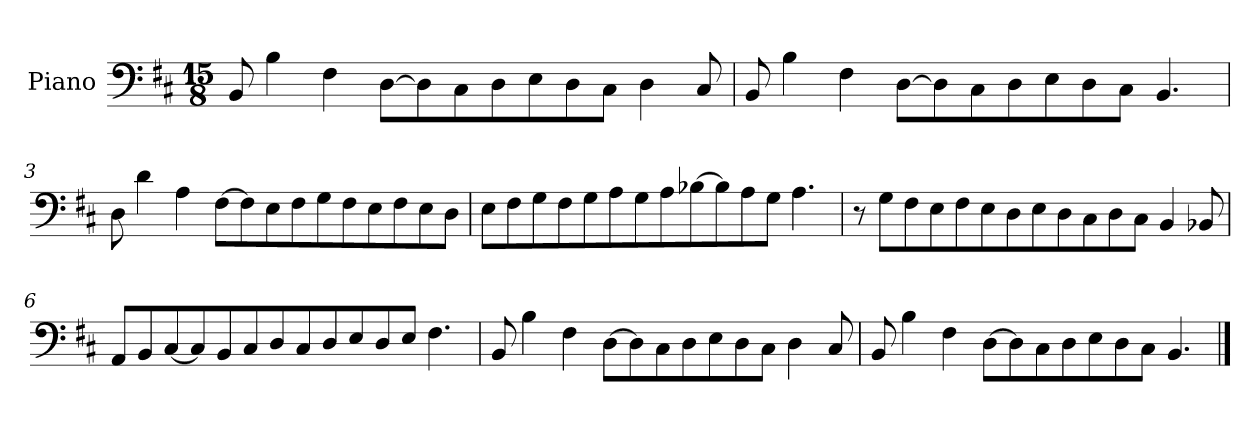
**kern
*part1
*staff1
*I"Piano
*I'Pno
*clefF4
*k[f#c#]
*M15/8
=1
8BB/
4B\
4F#\
[8D\L
8D\]
8C#\
8D\
8E\
8D\
8C#\J
4D\
8C#/
=2
8BB/
4B\
4F#\
[8D\L
8D\]
8C#\
8D\
8E\
8D\
8C#\J
4.BB/
=3
8D\
4d\
4A\
[8F#\L
8F#\]
8E\
8F#\
8G\
8F#\
8E\
8F#\
8E\
8D\J
=4
8E\L
8F#\
8G\
8F#\
8G\
8A\
8G\
8A\
[8B-X\
8B-\]
8A\
8G\J
4.A\
=5
8r
8G\L
8F#\
8E\
8F#\
8E\
8D\
8E\
8D\
8C#\
8D\
8C#\J
4BB/
8BB-X/
=6
8AA/L
8BB/
[8C#/
8C#/]
8BB/
8C#/
8D/
8C#/
8D/
8E/
8D/
8E/J
4.F#\
=7
8BB/
4B\
4F#\
[8D\L
8D\]
8C#\
8D\
8E\
8D\
8C#\J
4D\
8C#/
=8
8BB/
4B\
4F#\
[8D\L
8D\]
8C#\
8D\
8E\
8D\
8C#\J
4.BB/
==
*-
